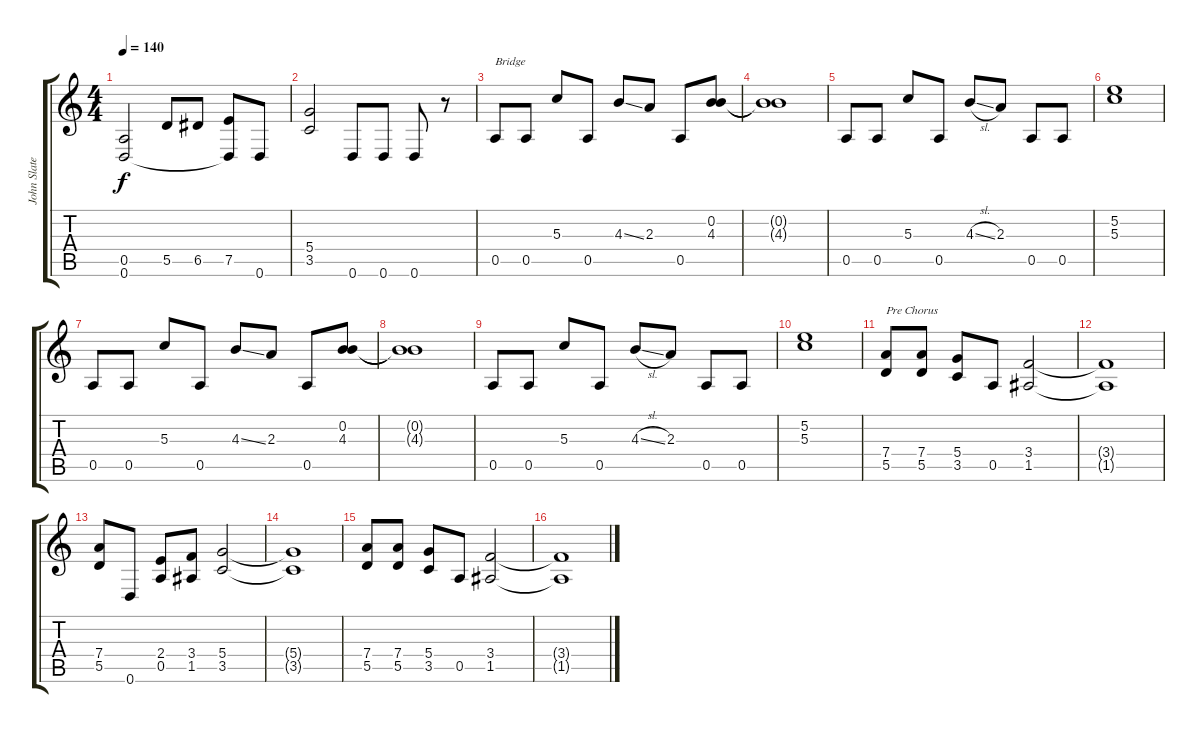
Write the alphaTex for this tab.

\track ("John Slater" "John Slate") {instrument distortionguitar}
\staff {score tabs}
\tuning (E4 B3 G3 D3 A2 D2) {hide}
\ts (4 4)
\tempo 140
\clef g2
\ks c
(0.5 0.6).2{dy f} 5.5.8 6.5.8 (7.5 0.6{t}).8 0.6.8 |
(5.4 3.5).2 0.6.8 0.6.8 0.6.8 r.8 |
0.5.8{txt "Bridge"} 0.5.8 5.3.8 0.5.8 4.3{ss}.8 2.3.8 0.5.8 (0.2 4.3).8 |
(0.2{t} 4.3{t}).1 |
0.5.8 0.5.8 5.3.8 0.5.8 4.3{sl}.8 2.3.8 0.5.8 0.5.8 |
(5.2 5.3).1 |
0.5.8 0.5.8 5.3.8 0.5.8 4.3{ss}.8 2.3.8 0.5.8 (0.2 4.3).8 |
(0.2{t} 4.3{t}).1 |
0.5.8 0.5.8 5.3.8 0.5.8 4.3{sl}.8 2.3.8 0.5.8 0.5.8 |
(5.2 5.3).1 |
(7.4 5.5).8{txt "Pre Chorus"} (7.4 5.5).8 (5.4 3.5).8 0.5.8 (3.4 1.5).2 |
(3.4{t} 1.5{t}).1 |
(7.4 5.5).8 0.6.8 (2.4 0.5).8 (3.4 1.5).8 (5.4 3.5).2 |
(5.4{t} 3.5{t}).1 |
(7.4 5.5).8 (7.4 5.5).8 (5.4 3.5).8 0.5.8 (3.4 1.5).2 |
(3.4{t} 1.5{t}).1
